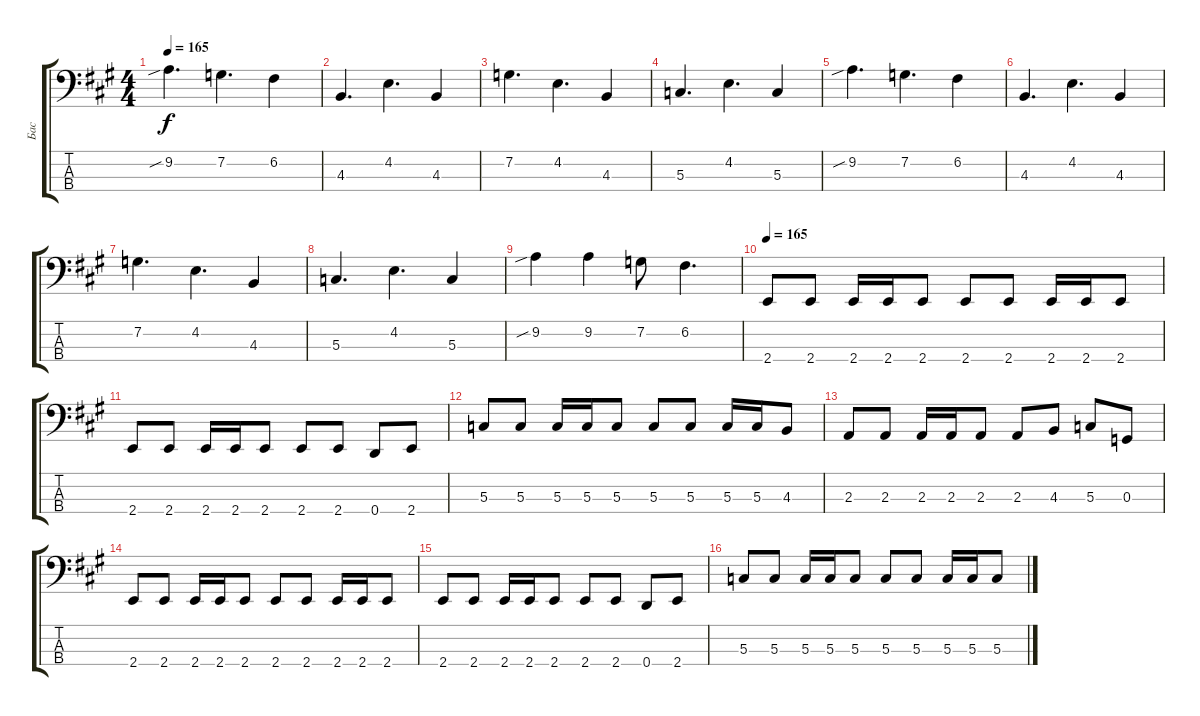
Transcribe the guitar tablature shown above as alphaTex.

\track ("Бас" "Бас") {instrument electricbassfinger}
\staff {score tabs}
\tuning (F2 C2 G1 D1) {hide}
\ts (4 4)
\tempo 165
\clef f4
\ks f#minor
9.2{sib}.4{d dy f} 7.2.4{d} 6.2.4 |
4.3.4{d} 4.2.4{d} 4.3.4 |
7.2.4{d} 4.2.4{d} 4.3.4 |
5.3.4{d} 4.2.4{d} 5.3.4 |
9.2{sib}.4{d} 7.2.4{d} 6.2.4 |
4.3.4{d} 4.2.4{d} 4.3.4 |
7.2.4{d} 4.2.4{d} 4.3.4 |
5.3.4{d} 4.2.4{d} 5.3.4 |
9.2{sib}.4 9.2.4 7.2.8 6.2.4{d} |
\tempo 165
2.4.8 2.4.8 2.4.16 2.4.16 2.4.8 2.4.8 2.4.8 2.4.16 2.4.16 2.4.8 |
2.4.8 2.4.8 2.4.16 2.4.16 2.4.8 2.4.8 2.4.8 0.4.8 2.4.8 |
5.3.8 5.3.8 5.3.16 5.3.16 5.3.8 5.3.8 5.3.8 5.3.16 5.3.16 4.3.8 |
2.3.8 2.3.8 2.3.16 2.3.16 2.3.8 2.3.8 4.3.8 5.3.8 0.3.8 |
2.4.8 2.4.8 2.4.16 2.4.16 2.4.8 2.4.8 2.4.8 2.4.16 2.4.16 2.4.8 |
2.4.8 2.4.8 2.4.16 2.4.16 2.4.8 2.4.8 2.4.8 0.4.8 2.4.8 |
5.3.8 5.3.8 5.3.16 5.3.16 5.3.8 5.3.8 5.3.8 5.3.16 5.3.16 5.3.8
